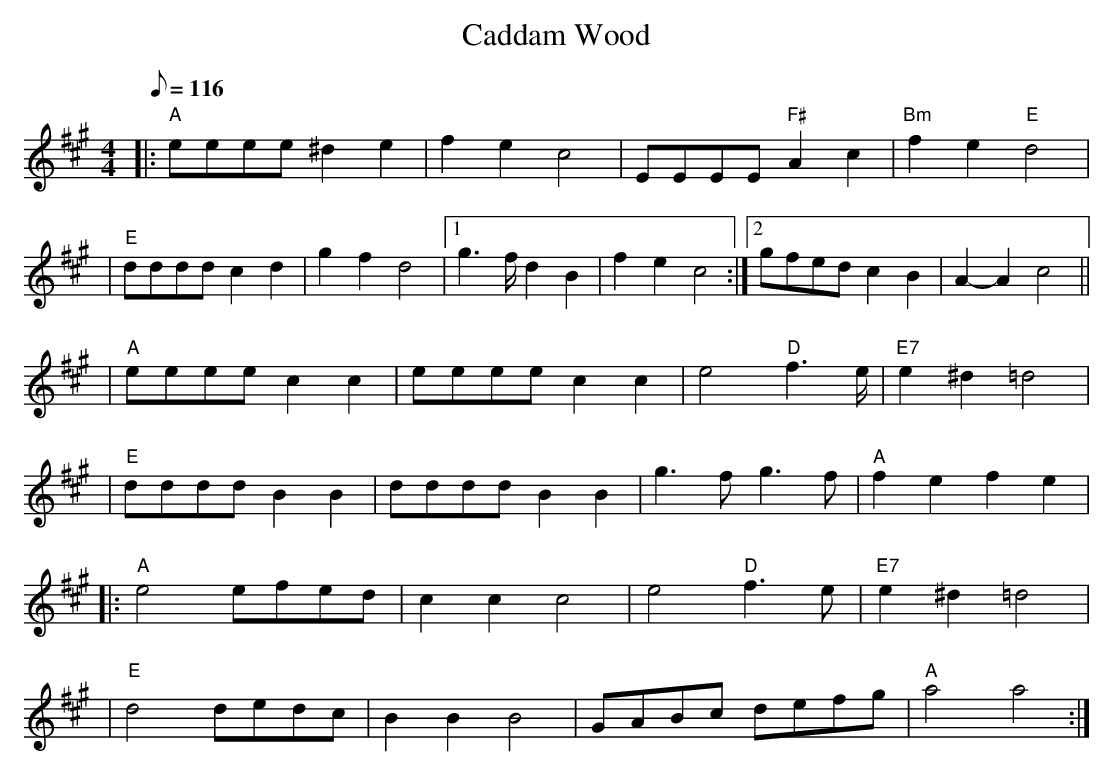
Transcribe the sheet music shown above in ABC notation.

X:1
T:Caddam Wood
M:4/4
L:1/8
Q:116
K:A
|:"A" eeee ^d2 e2| f2 e2 c4|EEEE "F#" A2 c2| "Bm" f2 e2 "E" d4|!
|"E" dddd c2 d2| g2 f2 d4 |1g2>f  d2 B2 |f2 e2 c4:|2 gfed c2 B2 | A2-A2c4||!
|"A" eeee c2 c2 | eeee c2 c2| e4 "D" f2>e | "E7" e2 ^d2 =d4|!
| "E" dddd B2 B2|  dddd B2 B2| g3 f g3 f | "A" f2 e2 f2 e2|!
||:"A" e4 efed| c2 c2 c4| e4 "D" f3 e| "E7" e2 ^d2 =d4|!
| "E" d4 dedc| B2 B2 B4| GABc defg| "A" a4 a4:|]
